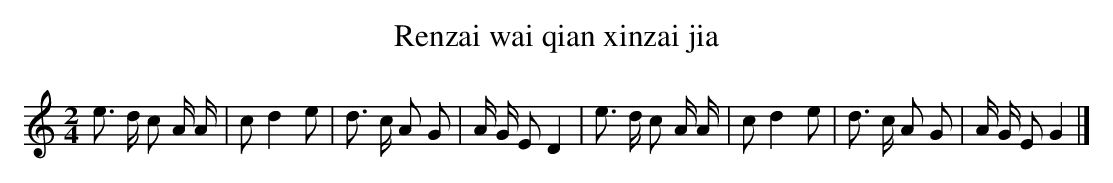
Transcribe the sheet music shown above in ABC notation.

X:1
T: Renzai wai qian xinzai jia
L: 1/8
M: 2/4
K: C
e> d c A/ A/ [I:setbarnb 1]|
cd2e |
d> c A G |
A/ G/ ED2 |
e> d c A/ A/ |
cd2e |
d> c A G |
A/ G/ EG2 |]
